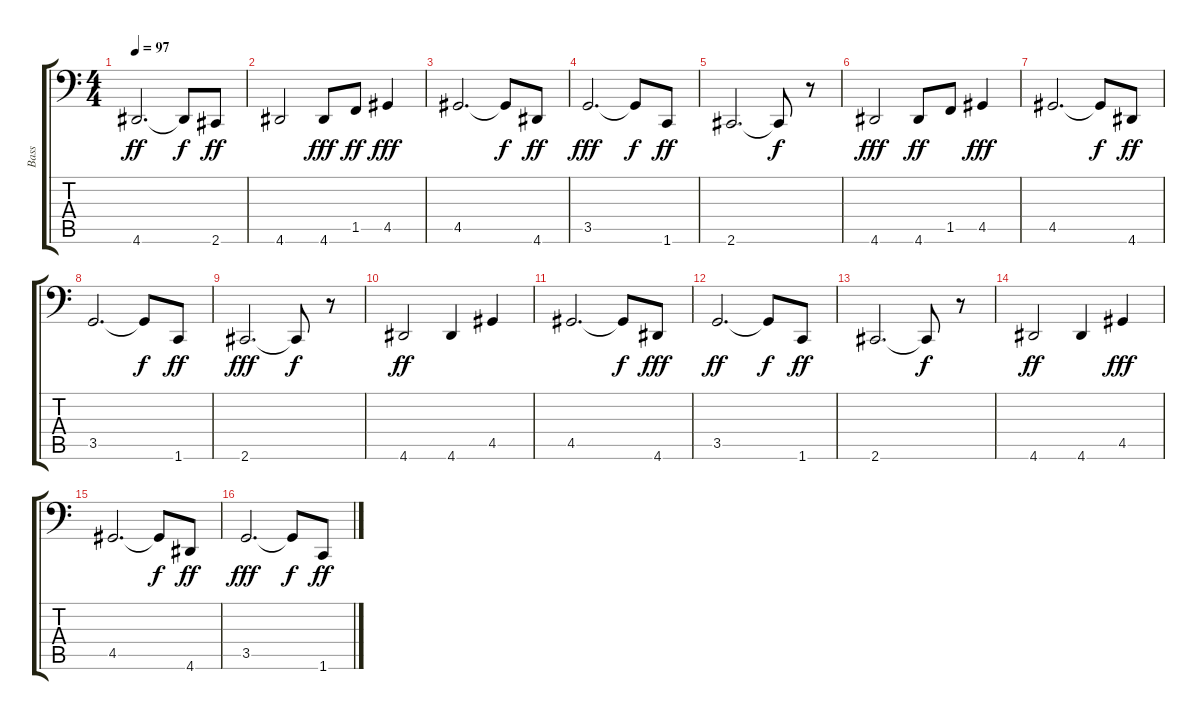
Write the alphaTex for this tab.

\track ("Bass" "Bass") {instrument synthbass1}
\staff {score tabs}
\tuning (C3 G2 D2 A1 E1 B0) {hide}
\ts (4 4)
\tempo 97
\clef f4
\ks c
4.6.2{d dy ff} 4.6{t}.8{dy f} 2.6.8{dy ff} |
4.6.2 4.6.8{dy fff} 1.5.8{dy ff} 4.5.4{dy fff} |
4.5.2{d} 4.5{t}.8{dy f} 4.6.8{dy ff} |
3.5.2{d dy fff} 3.5{t}.8{dy f} 1.6.8{dy ff} |
2.6.2{d} 2.6{t}.8{dy f} r.8 |
4.6.2{dy fff} 4.6.8{dy ff} 1.5.8 4.5.4{dy fff} |
4.5.2{d} 4.5{t}.8{dy f} 4.6.8{dy ff} |
3.5.2{d} 3.5{t}.8{dy f} 1.6.8{dy ff} |
2.6.2{d dy fff} 2.6{t}.8{dy f} r.8 |
4.6.2{dy ff} 4.6.4 4.5.4 |
4.5.2{d} 4.5{t}.8{dy f} 4.6.8{dy fff} |
3.5.2{d dy ff} 3.5{t}.8{dy f} 1.6.8{dy ff} |
2.6.2{d} 2.6{t}.8{dy f} r.8 |
4.6.2{dy ff} 4.6.4 4.5.4{dy fff} |
4.5.2{d} 4.5{t}.8{dy f} 4.6.8{dy ff} |
3.5.2{d dy fff} 3.5{t}.8{dy f} 1.6.8{dy ff}
